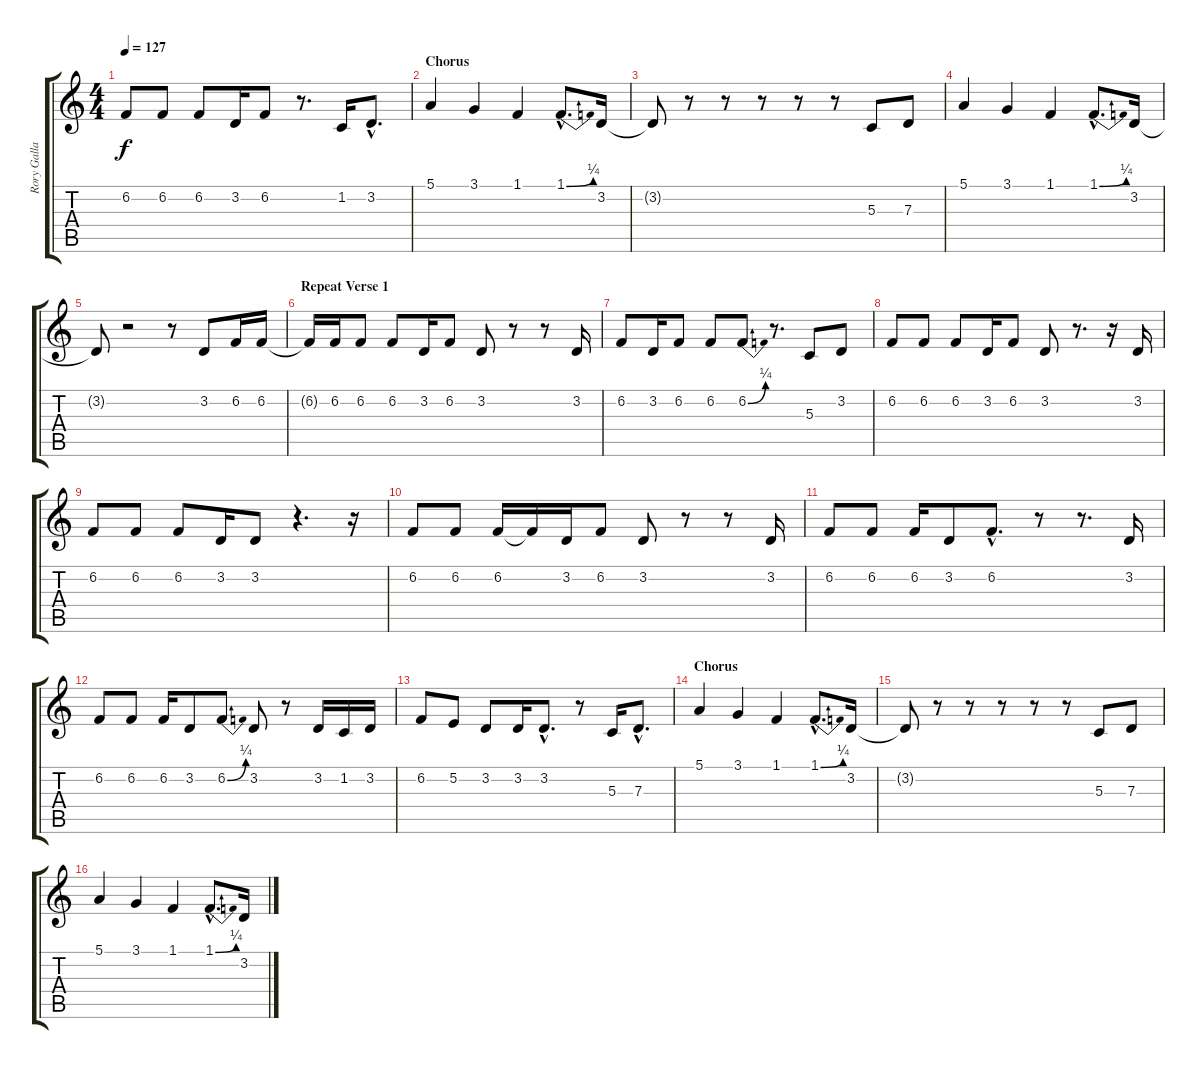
\track ("Rory Gallagher Vocals" "Rory Galla") {instrument viola}
\staff {score tabs}
\tuning (E4 B3 G3 D3 A2 E2) {hide}
\ts (4 4)
\tempo 127
\clef g2
\ks c
6.2.8{dy f} 6.2.8 6.2.8 3.2.16 6.2.8 r.8{d} 1.2.16 3.2{hac}.8{d} |
\section ("" "Chorus")
5.1.4 3.1.4 1.1.4 1.1{be (bend 0 0 60 1) hac}.8{d} 3.2.16 |
3.2{t}.8 r.8 r.8 r.8 r.8 r.8 5.3.8 7.3.8 |
5.1.4 3.1.4 1.1.4 1.1{be (bend 0 0 60 1) hac}.8{d} 3.2.16 |
3.2{t}.8 r.2 r.8 3.2.8 6.2.16 6.2.16 |
\section ("" "Repeat Verse 1")
6.2{t}.16 6.2.16 6.2.8 6.2.8 3.2.16 6.2.8 3.2.8 r.8 r.8 3.2.16 |
6.2.8 3.2.16 6.2.8 6.2.8 6.2{be (bend 0 0 60 1)}.8 r.8{d} 5.3.8 3.2.8 |
6.2.8 6.2.8 6.2.8 3.2.16 6.2.8 3.2.8 r.8{d} r.16 3.2.16 |
6.2.8 6.2.8 6.2.8 3.2.16 3.2.8 r.4{d} r.16 |
6.2.8 6.2.8 6.2.16 6.2{t}.16 3.2.16 6.2.8 3.2.8 r.8 r.8 3.2.16 |
6.2.8 6.2.8 6.2.16 3.2.8 6.2{hac}.8{d} r.8 r.8{d} 3.2.16 |
6.2.8 6.2.8 6.2.16 3.2.8 6.2{be (bend 0 0 60 1)}.8 3.2.8 r.8 3.2.16 1.2.16 3.2.16 |
6.2.8 5.2.8 3.2.8 3.2.16 3.2{hac}.8{d} r.8 5.3.16 7.3{hac}.8{d} |
\section ("" "Chorus")
5.1.4 3.1.4 1.1.4 1.1{be (bend 0 0 60 1) hac}.8{d} 3.2.16 |
3.2{t}.8 r.8 r.8 r.8 r.8 r.8 5.3.8 7.3.8 |
5.1.4 3.1.4 1.1.4 1.1{be (bend 0 0 60 1) hac}.8{d} 3.2.16
